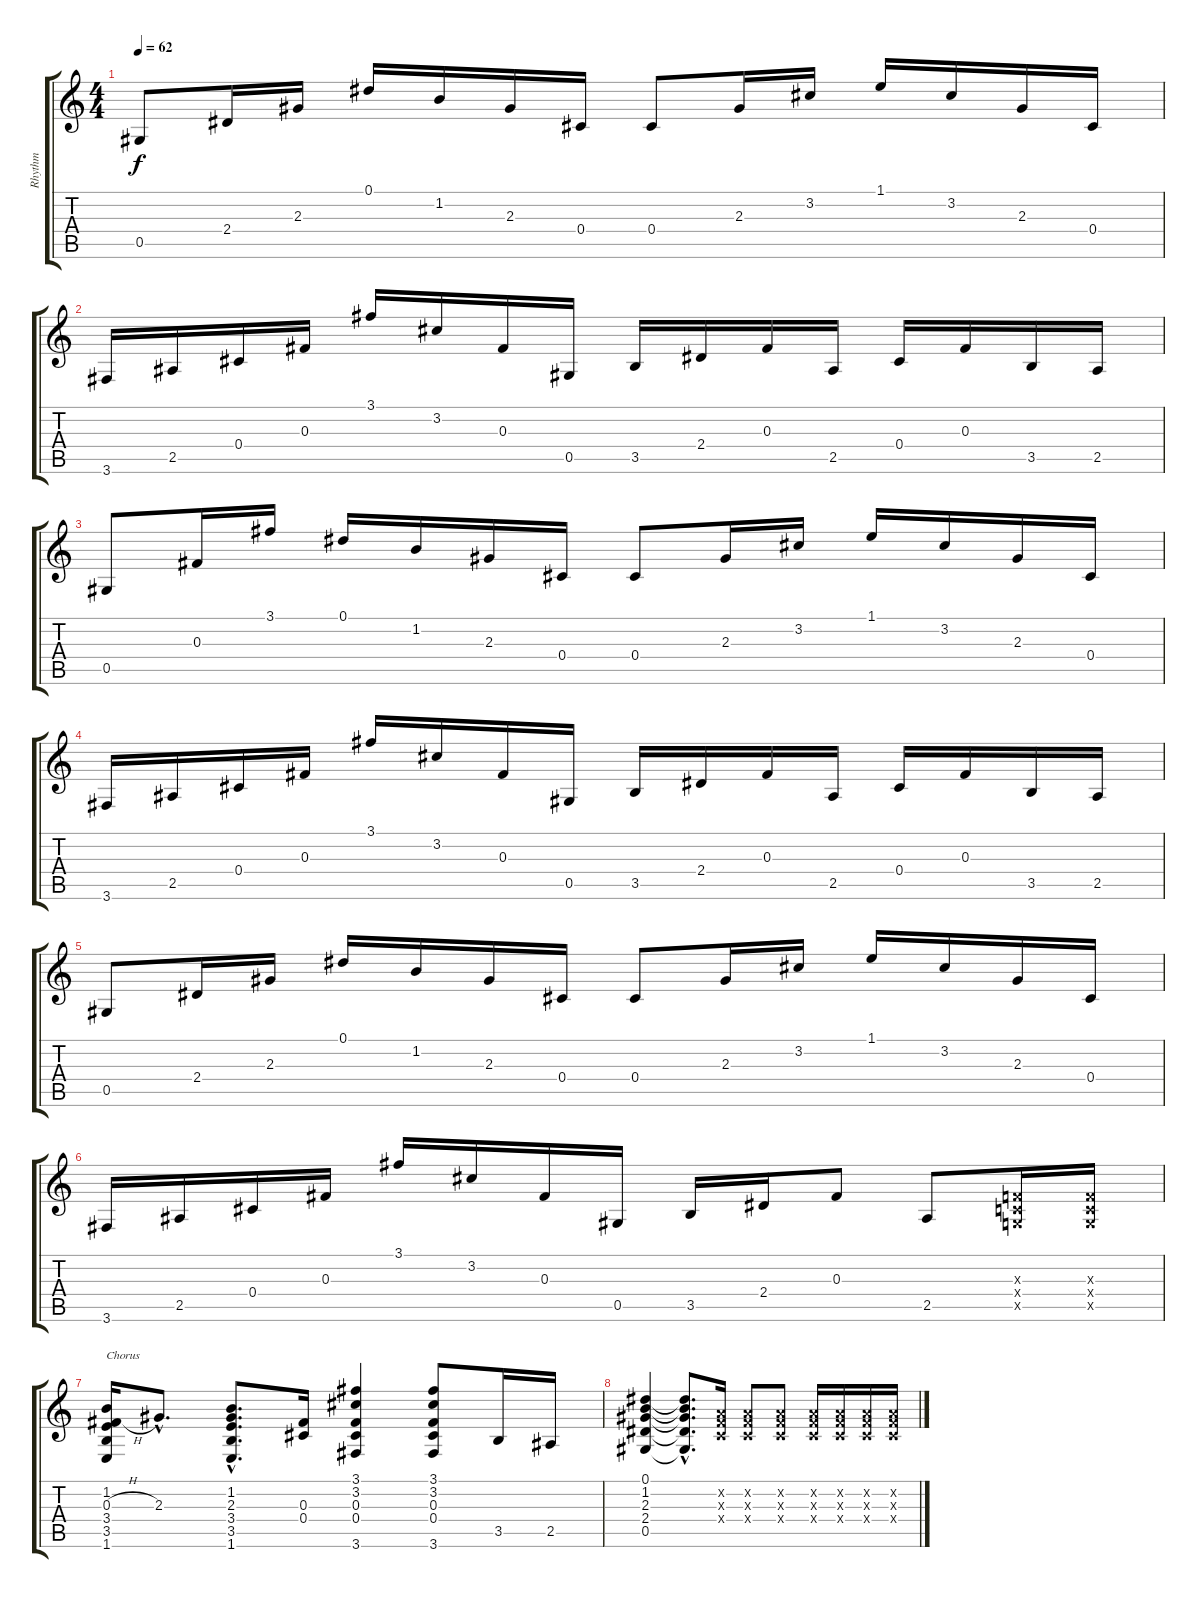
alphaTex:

\track ("Rhythm" "Rhythm") {instrument electricguitarclean}
\staff {score tabs}
\tuning (Eb4 Bb3 Gb3 Db3 Ab2 Eb2) {hide}
\ts (4 4)
\tempo 62
\clef g2
\ks c
0.5.8{dy f} 2.4.16 2.3.16 0.1.16 1.2.16 2.3.16 0.4.16 0.4.8 2.3.16 3.2.16 1.1.16 3.2.16 2.3.16 0.4.16 |
3.6.16 2.5.16 0.4.16 0.3.16 3.1.16 3.2.16 0.3.16 0.5.16 3.5.16 2.4.16 0.3.16 2.5.16 0.4.16 0.3.16 3.5.16 2.5.16 |
0.5.8 0.3.16 3.1.16 0.1.16 1.2.16 2.3.16 0.4.16 0.4.8 2.3.16 3.2.16 1.1.16 3.2.16 2.3.16 0.4.16 |
3.6.16 2.5.16 0.4.16 0.3.16 3.1.16 3.2.16 0.3.16 0.5.16 3.5.16 2.4.16 0.3.16 2.5.16 0.4.16 0.3.16 3.5.16 2.5.16 |
0.5.8 2.4.16 2.3.16 0.1.16 1.2.16 2.3.16 0.4.16 0.4.8 2.3.16 3.2.16 1.1.16 3.2.16 2.3.16 0.4.16 |
3.6.16 2.5.16 0.4.16 0.3.16 3.1.16 3.2.16 0.3.16 0.5.16 3.5.16 2.4.16 0.3.8 2.5.8 (-1.3{x} -1.4{x} -1.5{x}).16 (-1.3{x} -1.4{x} -1.5{x}).16 |
(1.2 0.3{h} 3.4 3.5 1.6).16{txt "Chorus"} 2.3{hac}.8{d} (1.2{hac} 2.3{hac} 3.4{hac} 3.5{hac} 1.6{hac}).8{d} (0.3 0.4).16 (3.1 3.2 0.3 0.4 3.6).4 (3.1 3.2 0.3 0.4 3.6).8 3.5.16 2.5.16 |
(0.1 1.2 2.3 2.4 0.5).4 (0.1{hac t} 1.2{hac t} 2.3{hac t} 2.4{hac t} 0.5{hac t}).8{d} (-1.2{x} -1.3{x} -1.4{x}).16 (-1.2{x} -1.3{x} -1.4{x}).8 (-1.2{x} -1.3{x} -1.4{x}).8 (-1.2{x} -1.3{x} -1.4{x}).16 (-1.2{x} -1.3{x} -1.4{x}).16 (-1.2{x} -1.3{x} -1.4{x}).16 (-1.2{x} -1.3{x} -1.4{x}).16
